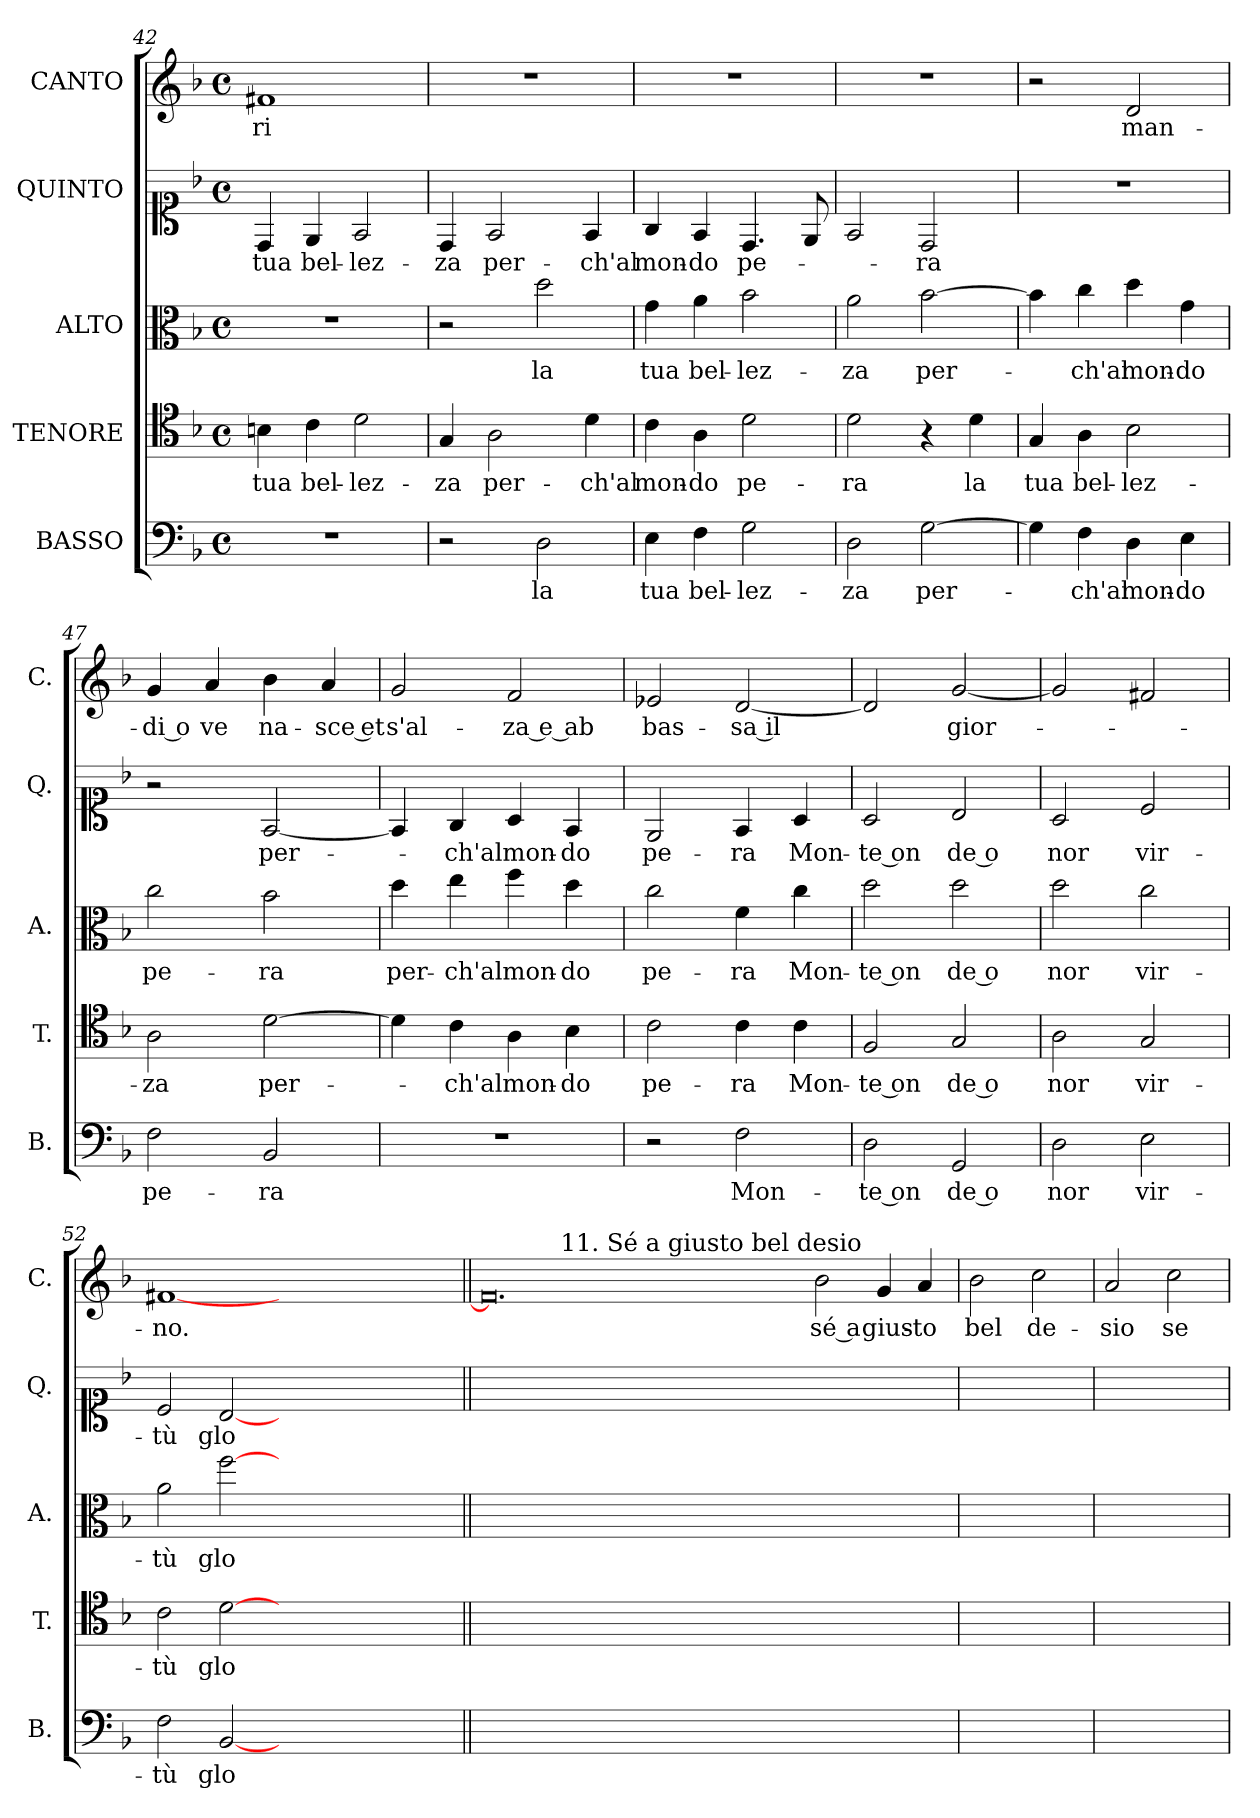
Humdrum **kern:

**kern	**text	**kern	**text	**kern	**text	**kern	**text	**kern	**text
*part5	*part5	*part4	*part4	*part3	*part3	*part2	*part2	*part1	*part1
*staff5	*staff5	*staff4	*staff4	*staff3	*staff3	*staff2	*staff2	*staff1	*staff1
*I"BASSO	*	*I"TENORE	*	*I"ALTO	*	*I"QUINTO	*	*I"CANTO	*
*I'B.	*	*I'T.	*	*I'A.	*	*I'Q.	*	*I'C.	*
*clefF4	*	*clefC4	*	*clefC3	*	*clefC1	*	*clefG2	*
*k[b-]	*	*k[b-]	*	*k[b-]	*	*k[b-]	*	*k[b-]	*
*F:	*	*F:	*	*F:	*	*F:	*	*F:	*
*M4/4	*	*M4/4	*	*M4/4	*	*M4/4	*	*M4/4	*
*met(c)	*	*met(c)	*	*met(c)	*	*met(c)	*	*met(c)	*
=42	=42	=42	=42	=42	=42	=42	=42	=42	=42
1r	.	4B	tua	1r	.	4D	tua	1f#	-ri
.	.	4c	bel-	.	.	4E	bel-	.	.
.	.	2d	-lez-	.	.	2F	-lez-	.	.
=43	=43	=43	=43	=43	=43	=43	=43	=43	=43
2r	.	4G	-za	2r	.	4D	-za	1r	.
.	.	2A	per-	.	.	2F	per-	.	.
2D	la	.	.	2dd	la	.	.	.	.
.	.	4d	-ch'al	.	.	4F	-ch'al	.	.
=44	=44	=44	=44	=44	=44	=44	=44	=44	=44
4E	tua	4c	mon-	4g	tua	4G	mon-	1r	.
4F	bel-	4A	-do	4a	bel-	4F	-do	.	.
2G	-lez-	2d	pe-	2b-	-lez-	4.D	pe-	.	.
.	.	.	.	.	.	8E	.	.	.
=45	=45	=45	=45	=45	=45	=45	=45	=45	=45
2D	-za	2d	-ra	2a	-za	2F	.	1r	.
[2G	per-	4r	.	[2b-	per-	2D	-ra	.	.
.	.	4d	la	.	.	.	.	.	.
=46	=46	=46	=46	=46	=46	=46	=46	=46	=46
4G]	.	4G	tua	4b-]	.	1r	.	2r	.
4F	-ch'al	4A	bel-	4cc	-ch'al	.	.	.	.
4D	mon-	2B-	-lez-	4dd	mon-	.	.	2d	man-
4E	-do	.	.	4g	-do	.	.	.	.
!!LO:LB:g=z
=47	=47	=47	=47	=47	=47	=47	=47	=47	=47
2F	pe-	2A	-za	2cc	pe-	2r	.	4g	-di o
.	.	.	.	.	.	.	.	4a	-ve
2BB-	-ra	[2d	per-	2b-	-ra	[2F	per-	4b-	na-
.	.	.	.	.	.	.	.	4a	-sce et
=48	=48	=48	=48	=48	=48	=48	=48	=48	=48
1r	.	4d]	.	4dd	per-	4F]	.	2g	s'al-
.	.	4c	-ch'al	4ee	-ch'al	4G	-ch'al	.	.
.	.	4A	mon-	4ff	mon-	4A	mon-	2f	-za e ab
.	.	4B-	-do	4dd	-do	4F	-do	.	.
=49	=49	=49	=49	=49	=49	=49	=49	=49	=49
2r	.	2c	pe-	2cc	pe-	2E	pe-	2e-	-bas-
2F	Mon-	4c	-ra	4f	-ra	4F	-ra	[2d	-sa il
.	.	4c	Mon-	4cc	Mon-	4A	Mon-	.	.
=50	=50	=50	=50	=50	=50	=50	=50	=50	=50
2D	-te on	2F	-te on	2dd	-te on	2A	-te on	2d]	.
2GG	-de o	2G	-de o	2dd	-de o	2B-	-de o	[2g	gior-
=51	=51	=51	=51	=51	=51	=51	=51	=51	=51
2D	-nor	2A	-nor	2dd	-nor	2A	-nor	2g]	.
2E	vir-	2G	vir-	2cc	vir-	2c	vir-	2f#	.
=52	=52	=52	=52	=52	=52	=52	=52	=52	=52
2F	-tù	2c	-tù	2a	-tù	2c	-tù	[1f#	-no.
[2BB-	glo-	[2d	glo-	[2ff	glo-	[2B-	glo-	.	.
0.ryy	.	0.ryy	.	0.ryy	.	0.ryy	.	0.ryy	.
!!LO:PB:g=z
=1||	=1||	=1||	=1||	=1||	=1||	=1||	=1||	=1||	=1||
!	!	!	!	!	!	!	!	!LO:TX:t=Seconda parte.	!
*	*	*	*	*	*	*	*	*^	*
1ryy	.	1ryy	.	1ryy	.	1ryy	.	0.f#]	2.ryy	.
!	!	!	!	!	!	!	!	!	!LO:TX:a:t=11. Sé a giusto bel desio	!
.	.	.	.	.	.	.	.	.	1ryy	.
0.ryy	.	0.ryy	.	0.ryy	.	0.ryy	.	.	.	.
.	.	.	.	.	.	.	.	.	1ryy	.
.	.	.	.	.	.	.	.	.	1ryy	.
.	.	.	.	.	.	.	.	2b-	.	sé a
.	.	.	.	.	.	.	.	4g	.	gius-
.	.	.	.	.	.	.	.	4a	4ryy	-to
*	*	*	*	*	*	*	*	*v	*v	*
=2	=2	=2	=2	=2	=2	=2	=2	=2	=2
1ryy	.	1ryy	.	1ryy	.	1ryy	.	2b-	bel
.	.	.	.	.	.	.	.	2cc	de-
=3	=3	=3	=3	=3	=3	=3	=3	=3	=3
1ryy	.	1ryy	.	1ryy	.	1ryy	.	2a	-sio
.	.	.	.	.	.	.	.	2cc	se-
=	=	=	=	=	=	=	=	=	=
*-	*-	*-	*-	*-	*-	*-	*-	*-	*-
